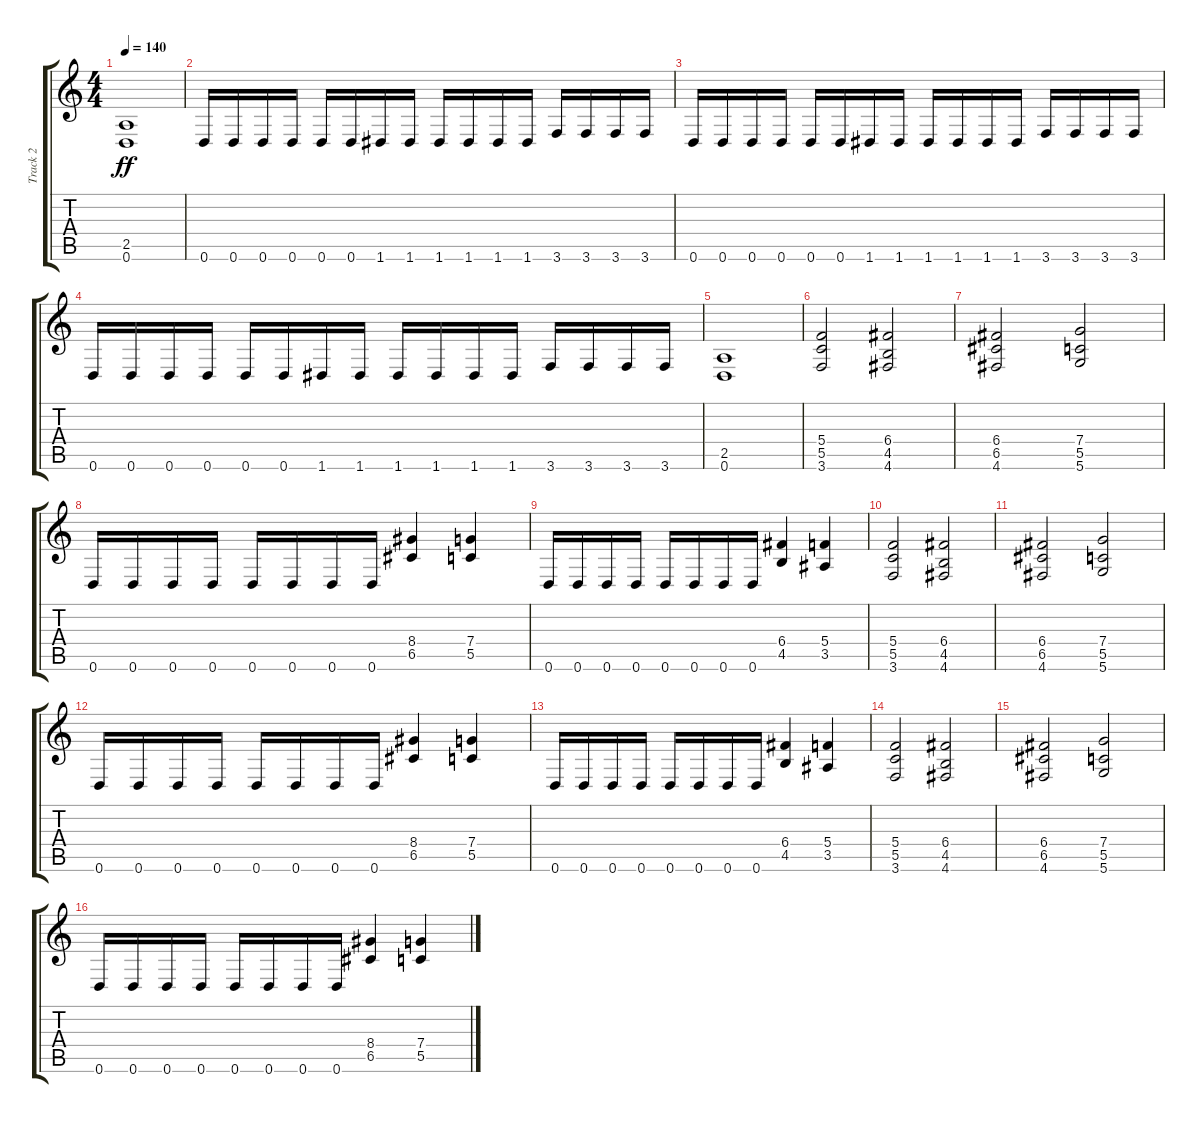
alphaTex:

\track ("Track 2" "Track 2") {instrument distortionguitar}
\staff {score tabs}
\tuning (D4 A3 F3 C3 G2 D2) {hide}
\ts (4 4)
\tempo 140
\clef g2
\ks c
(2.5 0.6).1{dy ff} |
0.6.16 0.6.16 0.6.16 0.6.16 0.6.16 0.6.16 1.6.16 1.6.16 1.6.16 1.6.16 1.6.16 1.6.16 3.6.16 3.6.16 3.6.16 3.6.16 |
0.6.16 0.6.16 0.6.16 0.6.16 0.6.16 0.6.16 1.6.16 1.6.16 1.6.16 1.6.16 1.6.16 1.6.16 3.6.16 3.6.16 3.6.16 3.6.16 |
0.6.16 0.6.16 0.6.16 0.6.16 0.6.16 0.6.16 1.6.16 1.6.16 1.6.16 1.6.16 1.6.16 1.6.16 3.6.16 3.6.16 3.6.16 3.6.16 |
(2.5 0.6).1 |
(5.4 5.5 3.6).2 (6.4 4.5 4.6).2 |
(6.4 6.5 4.6).2 (7.4 5.5 5.6).2 |
0.6.16 0.6.16 0.6.16 0.6.16 0.6.16 0.6.16 0.6.16 0.6.16 (8.4 6.5).4 (7.4 5.5).4 |
0.6.16 0.6.16 0.6.16 0.6.16 0.6.16 0.6.16 0.6.16 0.6.16 (6.4 4.5).4 (5.4 3.5).4 |
(5.4 5.5 3.6).2 (6.4 4.5 4.6).2 |
(6.4 6.5 4.6).2 (7.4 5.5 5.6).2 |
0.6.16 0.6.16 0.6.16 0.6.16 0.6.16 0.6.16 0.6.16 0.6.16 (8.4 6.5).4 (7.4 5.5).4 |
0.6.16 0.6.16 0.6.16 0.6.16 0.6.16 0.6.16 0.6.16 0.6.16 (6.4 4.5).4 (5.4 3.5).4 |
(5.4 5.5 3.6).2 (6.4 4.5 4.6).2 |
(6.4 6.5 4.6).2 (7.4 5.5 5.6).2 |
0.6.16 0.6.16 0.6.16 0.6.16 0.6.16 0.6.16 0.6.16 0.6.16 (8.4 6.5).4 (7.4 5.5).4
